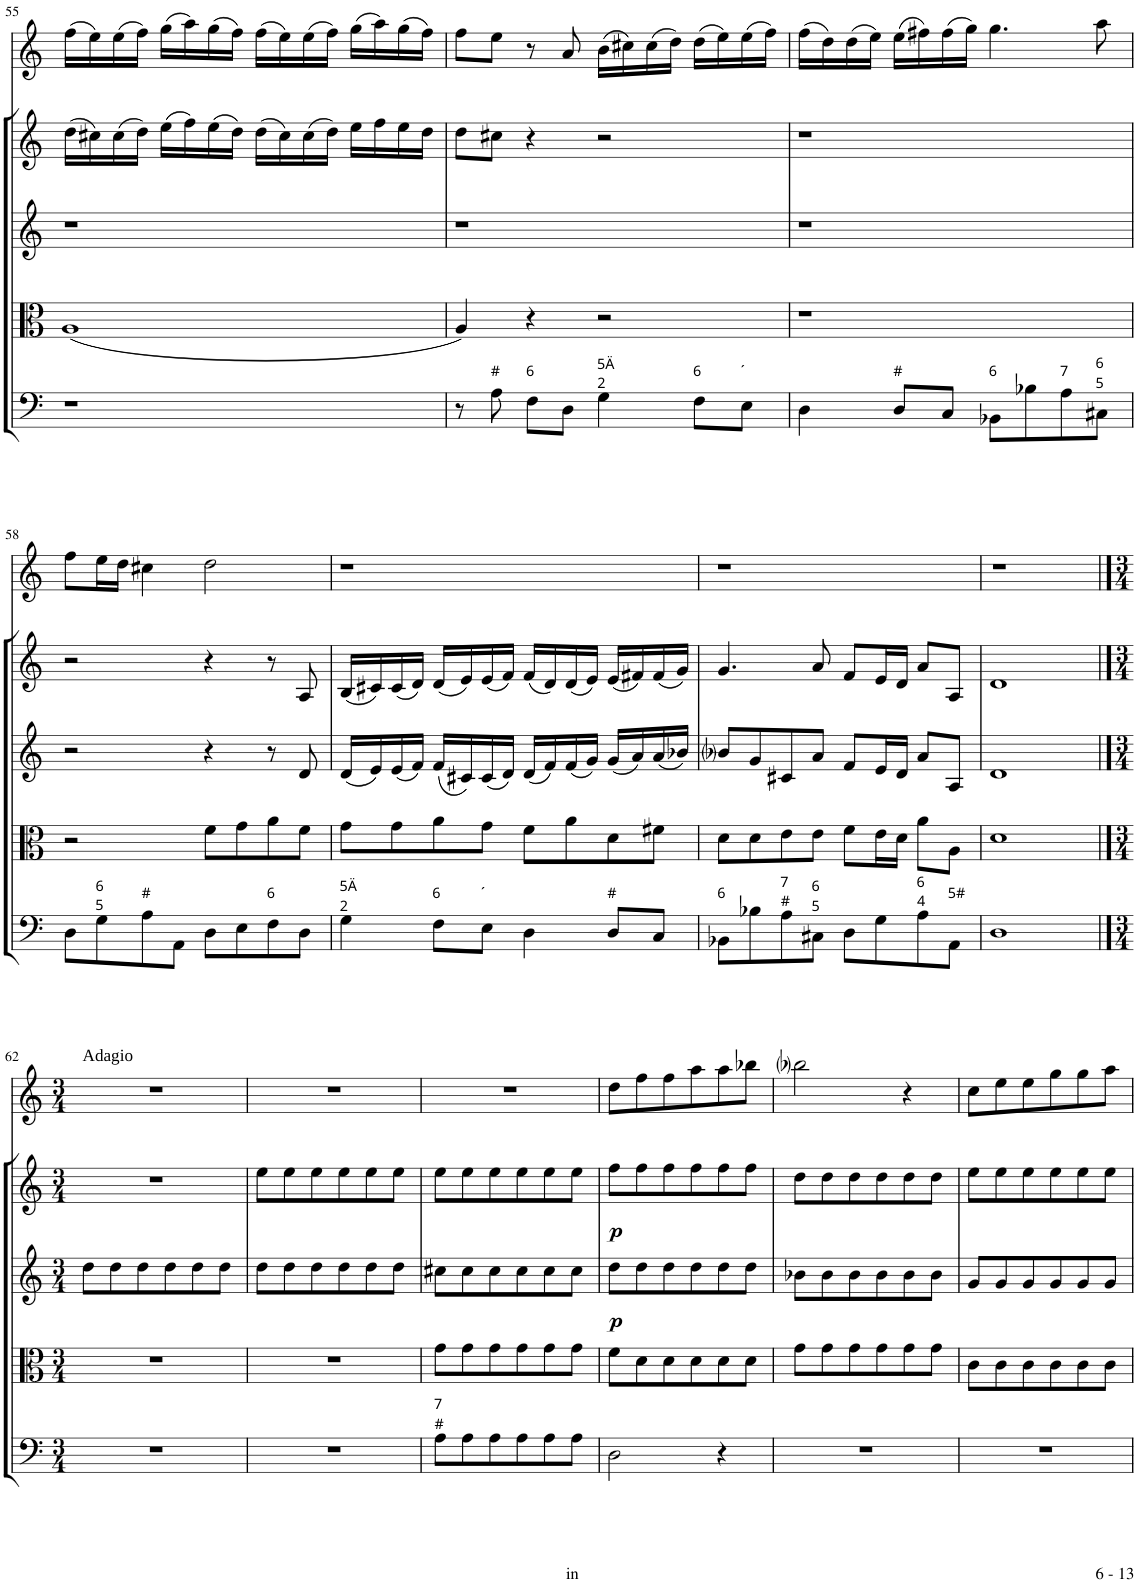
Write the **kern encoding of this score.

**kern	**kern	**kern	**dynam	**kern	**dynam	**kern
*part5	*part4	*part3	*part3	*part2	*part2	*part1
*staff5	*staff4	*staff3	*staff3	*staff2	*staff2	*staff1
*I"Organo  e Violoncello	*I"Alto Viola	*I"Violino Secondo	*	*I"Violino Primo	*	*I"Oboe
*	*I'Vla	*I'Vln	*	*I'Vln	*	*I'Ob
!!LO:PB:g=z
*clefF4	*clefC3	*clefG2	*	*clefG2	*	*clefG2
*k[]	*k[]	*k[]	*	*k[]	*	*k[]
*M4/4	*M4/4	*M4/4	*	*M4/4	*	*M4/4
*met(c)	*met(c)	*met(c)	*	*met(c)	*	*met(c)
=55	=55	=55	=55	=55	=55	=55
1r	(1A	1r	.	(16dd\LL	.	(16ff\LL
.	.	.	.	16cc#X\)	.	16ee\)
.	.	.	.	(16cc#\	.	(16ee\
.	.	.	.	16dd\JJ)	.	16ff\JJ)
.	.	.	.	(16ee\LL	.	(16gg\LL
.	.	.	.	16ff\)	.	16aa\)
.	.	.	.	(16ee\	.	(16gg\
.	.	.	.	16dd\JJ)	.	16ff\JJ)
.	.	.	.	(16dd\LL	.	(16ff\LL
.	.	.	.	16cc#\)	.	16ee\)
.	.	.	.	(16cc#\	.	(16ee\
.	.	.	.	16dd\JJ)	.	16ff\JJ)
.	.	.	.	16ee\LL	.	(16gg\LL
.	.	.	.	16ff\	.	16aa\)
.	.	.	.	16ee\	.	(16gg\
.	.	.	.	16dd\JJ	.	16ff\JJ)
=56	=56	=56	=56	=56	=56	=56
8r	4A/)	1r	.	8dd\L	.	8ff\L
!LO:TX:a:t=#	!	!	!	!	!	!
8A\	.	.	.	8cc#X\J	.	8ee\J
!LO:TX:a:t=6	!	!	!	!	!	!
8F\L	4r	.	.	4r	.	8r
8D\J	.	.	.	.	.	8a/
!LO:TX:a:t=5Ä	!	!	!	!	!	!
!LO:TX:a:t=2	!	!	!	!	!	!
4G\	2r	.	.	2r	.	(16b\LL
.	.	.	.	.	.	16cc#X\)
.	.	.	.	.	.	(16cc#\
.	.	.	.	.	.	16dd\JJ)
!LO:TX:a:t=6	!	!	!	!	!	!
8F\L	.	.	.	.	.	(16dd\LL
.	.	.	.	.	.	16ee\)
!LO:TX:a:t=´	!	!	!	!	!	!
8E\J	.	.	.	.	.	(16ee\
.	.	.	.	.	.	16ff\JJ)
=57	=57	=57	=57	=57	=57	=57
4D\	1r	1r	.	1r	.	(16ff\LL
.	.	.	.	.	.	16dd\)
.	.	.	.	.	.	(16dd\
.	.	.	.	.	.	16ee\JJ)
!LO:TX:a:t=#	!	!	!	!	!	!
8D/L	.	.	.	.	.	(16ee\LL
.	.	.	.	.	.	16ff#X\)
8C/J	.	.	.	.	.	(16ff#\
.	.	.	.	.	.	16gg\JJ)
!LO:TX:a:t=6	!	!	!	!	!	!
8BB-X\L	.	.	.	.	.	4.gg\
8B-X\	.	.	.	.	.	.
!LO:TX:a:t=7	!	!	!	!	!	!
8A\	.	.	.	.	.	.
!LO:TX:a:t=6	!	!	!	!	!	!
!LO:TX:a:t=5	!	!	!	!	!	!
8C#X\J	.	.	.	.	.	8aa\
!!LO:LB:g=z
=58	=58	=58	=58	=58	=58	=58
8D\L	2r	2r	.	2r	.	8ff\L
!LO:TX:a:t=6	!	!	!	!	!	!
!LO:TX:a:t=5	!	!	!	!	!	!
8G\	.	.	.	.	.	16ee\L
.	.	.	.	.	.	16dd\JJ
!LO:TX:a:t=#	!	!	!	!	!	!
8A\	.	.	.	.	.	4cc#X\
8AA\J	.	.	.	.	.	.
8D\L	8f\L	4r	.	4r	.	2dd\
8E\	8g\	.	.	.	.	.
!LO:TX:a:t=6	!	!	!	!	!	!
8F\	8a\	8r	.	8r	.	.
8D\J	8f\J	8d/	.	8A/	.	.
=59	=59	=59	=59	=59	=59	=59
!LO:TX:a:t=5Ä	!	!	!	!	!	!
!LO:TX:a:t=2	!	!	!	!	!	!
4G\	8g\L	(16d/LL	.	(16B/LL	.	1r
.	.	16e/)	.	16c#X/)	.	.
.	8g\	(16e/	.	(16c#/	.	.
.	.	16f/JJ)	.	16d/JJ)	.	.
!LO:TX:a:t=6	!	!	!	!	!	!
8F\L	8a\	(16f/LL	.	(16d/LL	.	.
.	.	16c#X/)	.	16e/)	.	.
!LO:TX:a:t=´	!	!	!	!	!	!
8E\J	8g\J	(16c#/	.	(16e/	.	.
.	.	16d/JJ)	.	16f/JJ)	.	.
4D\	8f\L	(16d/LL	.	(16f/LL	.	.
.	.	16f/)	.	16d/)	.	.
.	8a\	(16f/	.	(16d/	.	.
.	.	16g/JJ)	.	16e/JJ)	.	.
!LO:TX:a:t=#	!	!	!	!	!	!
8D/L	8d\	(16g/LL	.	(16e/LL	.	.
.	.	16a/)	.	16f#X/)	.	.
8C/J	8f#X\J	(16a/	.	(16f#/	.	.
.	.	16b-X/JJ)	.	16g/JJ)	.	.
=60	=60	=60	=60	=60	=60	=60
!LO:TX:a:t=6	!	!	!	!	!	!
8BB-X\L	8d\L	8b-i/L	.	4.g/	.	1r
8B-X\	8d\	8g/	.	.	.	.
!LO:TX:a:t=7	!	!	!	!	!	!
!LO:TX:a:t=#	!	!	!	!	!	!
8A\	8e\	8c#X/	.	.	.	.
!LO:TX:a:t=6	!	!	!	!	!	!
!LO:TX:a:t=5	!	!	!	!	!	!
8C#X\J	8e\J	8a/J	.	8a/	.	.
8D\L	8f\L	8f/L	.	8f/L	.	.
8G\	16e\L	16e/L	.	16e/L	.	.
.	16d\JJ	16d/JJ	.	16d/JJ	.	.
!LO:TX:a:t=6	!	!	!	!	!	!
!LO:TX:a:t=4	!	!	!	!	!	!
8A\	8a\L	8a/L	.	8a/L	.	.
!LO:TX:a:t=5#	!	!	!	!	!	!
8AA\J	8A\J	8A/J	.	8A/J	.	.
=61	=61	=61	=61	=61	=61	=61
1D	1d	1d	.	1d	.	1r
!!LO:LB:g=z
==62	==62	==62	==62	==62	==62	==62
*M3/4	*M3/4	*M3/4	*	*M3/4	*	*M3/4
!	!	!	!	!	!	!LO:TX:a:t=Adagio
2.r	2.r	8dd\L	.	2.r	.	2.r
.	.	8dd\	.	.	.	.
.	.	8dd\	.	.	.	.
.	.	8dd\	.	.	.	.
.	.	8dd\	.	.	.	.
.	.	8dd\J	.	.	.	.
=63	=63	=63	=63	=63	=63	=63
2.r	2.r	8dd\L	.	8ee\L	.	2.r
.	.	8dd\	.	8ee\	.	.
.	.	8dd\	.	8ee\	.	.
.	.	8dd\	.	8ee\	.	.
.	.	8dd\	.	8ee\	.	.
.	.	8dd\J	.	8ee\J	.	.
=64	=64	=64	=64	=64	=64	=64
!LO:TX:a:t=7	!	!	!	!	!	!
!LO:TX:a:t=#	!	!	!	!	!	!
8A\L	8g\L	8cc#X\L	.	8ee\L	.	2.r
8A\	8g\	8cc#\	.	8ee\	.	.
8A\	8g\	8cc#\	.	8ee\	.	.
8A\	8g\	8cc#\	.	8ee\	.	.
8A\	8g\	8cc#\	.	8ee\	.	.
8A\J	8g\J	8cc#\J	.	8ee\J	.	.
=65	=65	=65	=65	=65	=65	=65
!	!	!	!LO:DY:b	!	!LO:DY:b	!
2D\	8f\L	8dd\L	p	8ff\L	p	8dd\L
.	8d\	8dd\	.	8ff\	.	8ff\
.	8d\	8dd\	.	8ff\	.	8ff\
.	8d\	8dd\	.	8ff\	.	8aa\
4r	8d\	8dd\	.	8ff\	.	8aa\
.	8d\J	8dd\J	.	8ff\J	.	8bb-X\J
=66	=66	=66	=66	=66	=66	=66
2.r	8g\L	8b-X\L	.	8dd\L	.	2bb-i\
.	8g\	8b-\	.	8dd\	.	.
.	8g\	8b-\	.	8dd\	.	.
.	8g\	8b-\	.	8dd\	.	.
.	8g\	8b-\	.	8dd\	.	4r
.	8g\J	8b-\J	.	8dd\J	.	.
=67	=67	=67	=67	=67	=67	=67
2.r	8c\L	8g/L	.	8ee\L	.	8cc\L
.	8c\	8g/	.	8ee\	.	8ee\
.	8c\	8g/	.	8ee\	.	8ee\
.	8c\	8g/	.	8ee\	.	8gg\
.	8c\	8g/	.	8ee\	.	8gg\
.	8c\J	8g/J	.	8ee\J	.	8aa\J
=	=	=	=	=	=	=
*-	*-	*-	*-	*-	*-	*-
